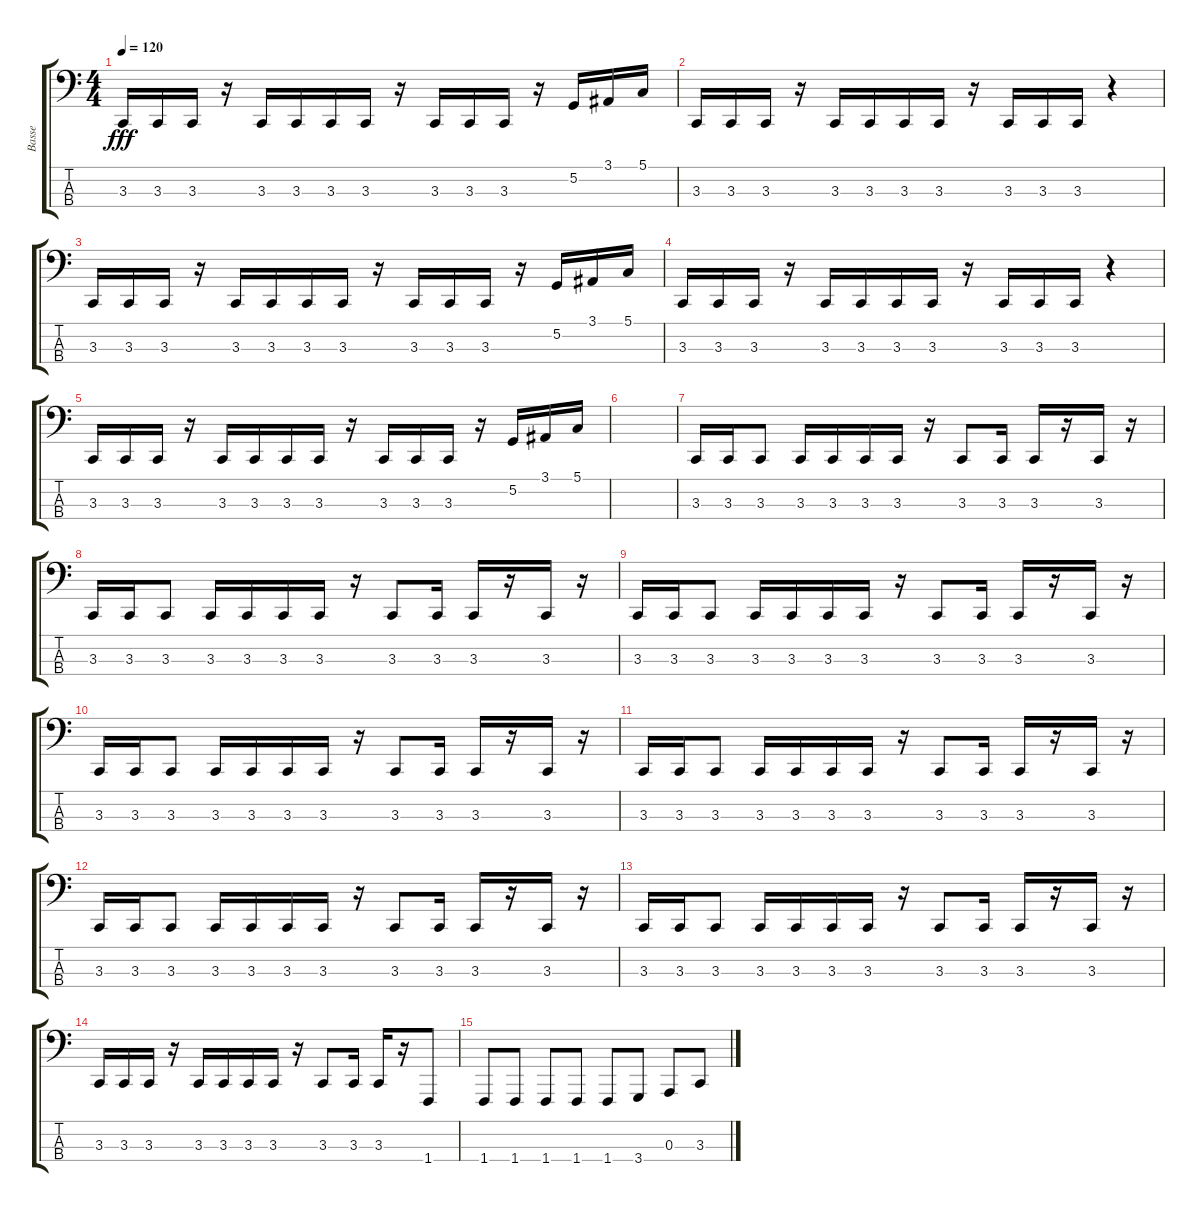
\track ("Basse" "Basse") {instrument lead8bassandlead}
\staff {score tabs}
\tuning (G2 D2 A1 E1) {hide}
\ts (4 4)
\tempo 120
\clef f4
\ks c
3.3.16{dy fff} 3.3.16 3.3.16 r.16 3.3.16 3.3.16 3.3.16 3.3.16 r.16 3.3.16 3.3.16 3.3.16 r.16 5.2.16 3.1.16 5.1.16 |
3.3.16 3.3.16 3.3.16 r.16 3.3.16 3.3.16 3.3.16 3.3.16 r.16 3.3.16 3.3.16 3.3.16 r.4 |
3.3.16 3.3.16 3.3.16 r.16 3.3.16 3.3.16 3.3.16 3.3.16 r.16 3.3.16 3.3.16 3.3.16 r.16 5.2.16 3.1.16 5.1.16 |
3.3.16 3.3.16 3.3.16 r.16 3.3.16 3.3.16 3.3.16 3.3.16 r.16 3.3.16 3.3.16 3.3.16 r.4 |
3.3.16 3.3.16 3.3.16 r.16 3.3.16 3.3.16 3.3.16 3.3.16 r.16 3.3.16 3.3.16 3.3.16 r.16 5.2.16 3.1.16 5.1.16 |
|
3.3.16 3.3.16 3.3.8 3.3.16 3.3.16 3.3.16 3.3.16 r.16 3.3.8 3.3.16 3.3.16 r.16 3.3.16 r.16 |
3.3.16 3.3.16 3.3.8 3.3.16 3.3.16 3.3.16 3.3.16 r.16 3.3.8 3.3.16 3.3.16 r.16 3.3.16 r.16 |
3.3.16 3.3.16 3.3.8 3.3.16 3.3.16 3.3.16 3.3.16 r.16 3.3.8 3.3.16 3.3.16 r.16 3.3.16 r.16 |
3.3.16 3.3.16 3.3.8 3.3.16 3.3.16 3.3.16 3.3.16 r.16 3.3.8 3.3.16 3.3.16 r.16 3.3.16 r.16 |
3.3.16 3.3.16 3.3.8 3.3.16 3.3.16 3.3.16 3.3.16 r.16 3.3.8 3.3.16 3.3.16 r.16 3.3.16 r.16 |
3.3.16 3.3.16 3.3.8 3.3.16 3.3.16 3.3.16 3.3.16 r.16 3.3.8 3.3.16 3.3.16 r.16 3.3.16 r.16 |
3.3.16 3.3.16 3.3.8 3.3.16 3.3.16 3.3.16 3.3.16 r.16 3.3.8 3.3.16 3.3.16 r.16 3.3.16 r.16 |
3.3.16 3.3.16 3.3.16 r.16 3.3.16 3.3.16 3.3.16 3.3.16 r.16 3.3.8 3.3.16 3.3.16 r.16 1.4.8 |
1.4.8 1.4.8 1.4.8 1.4.8 1.4.8 3.4.8 0.3.8 3.3.8
